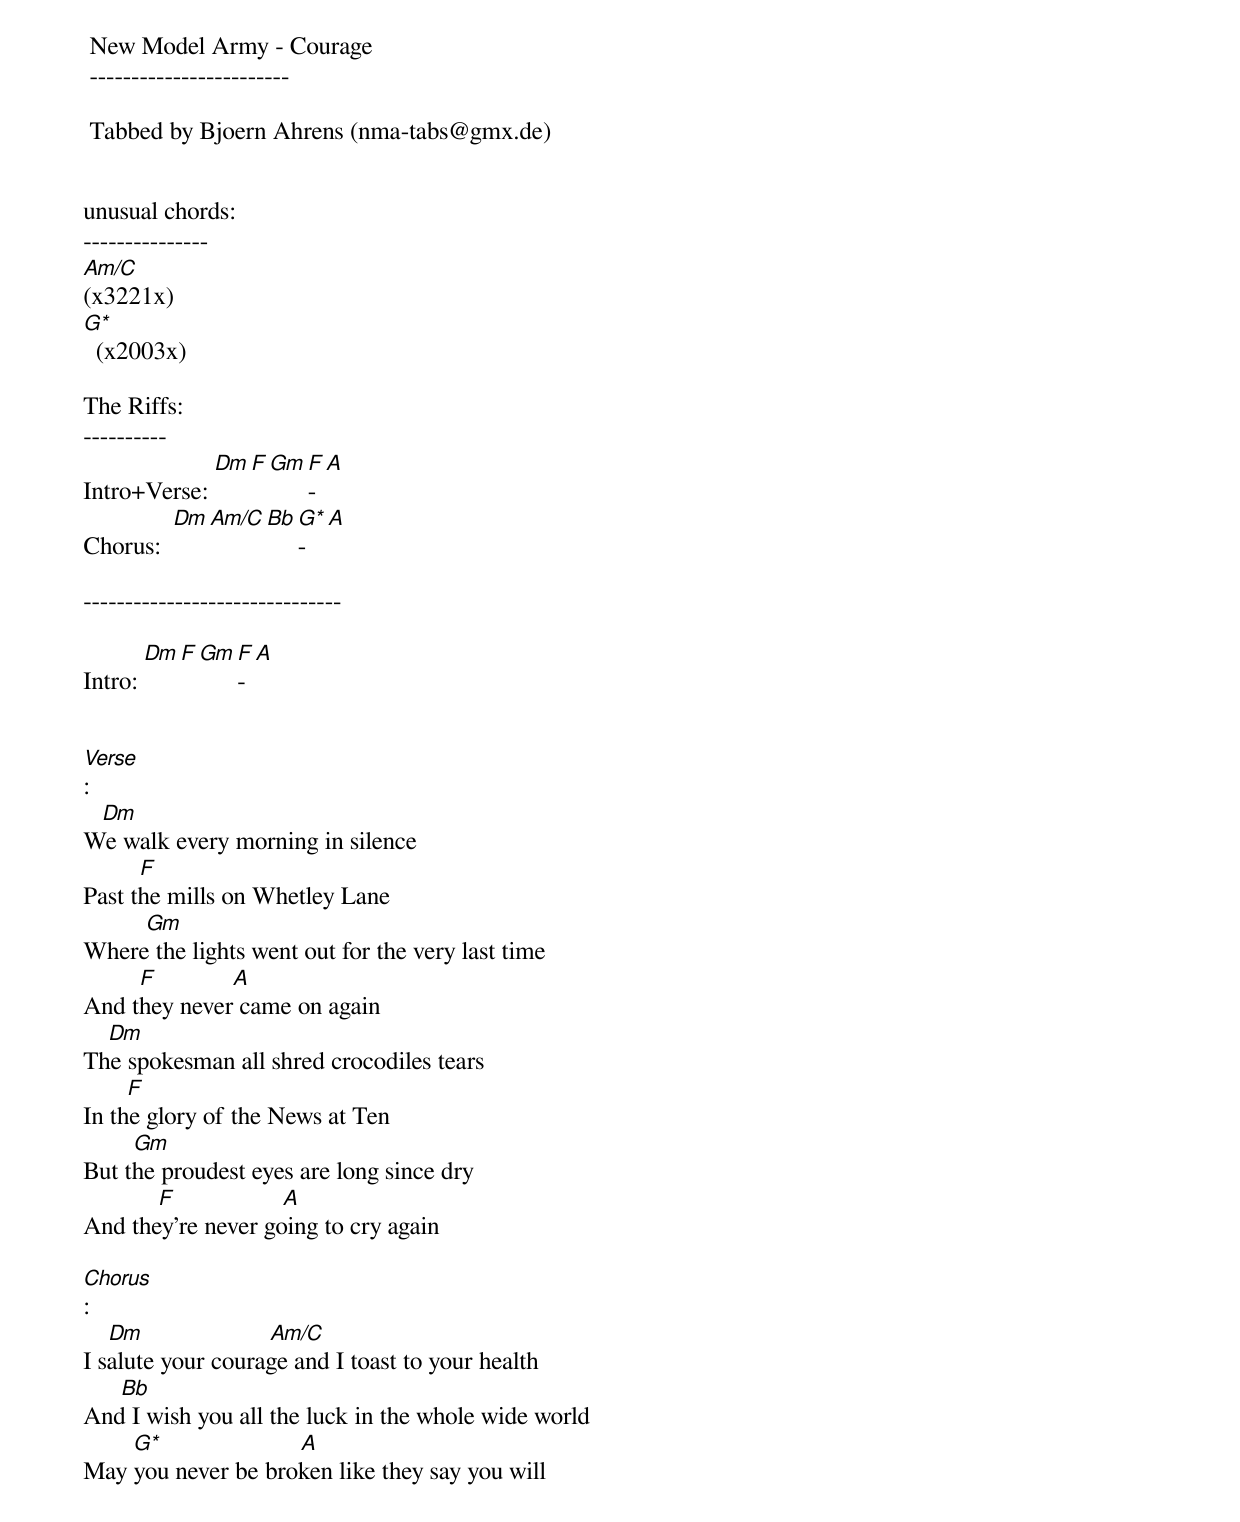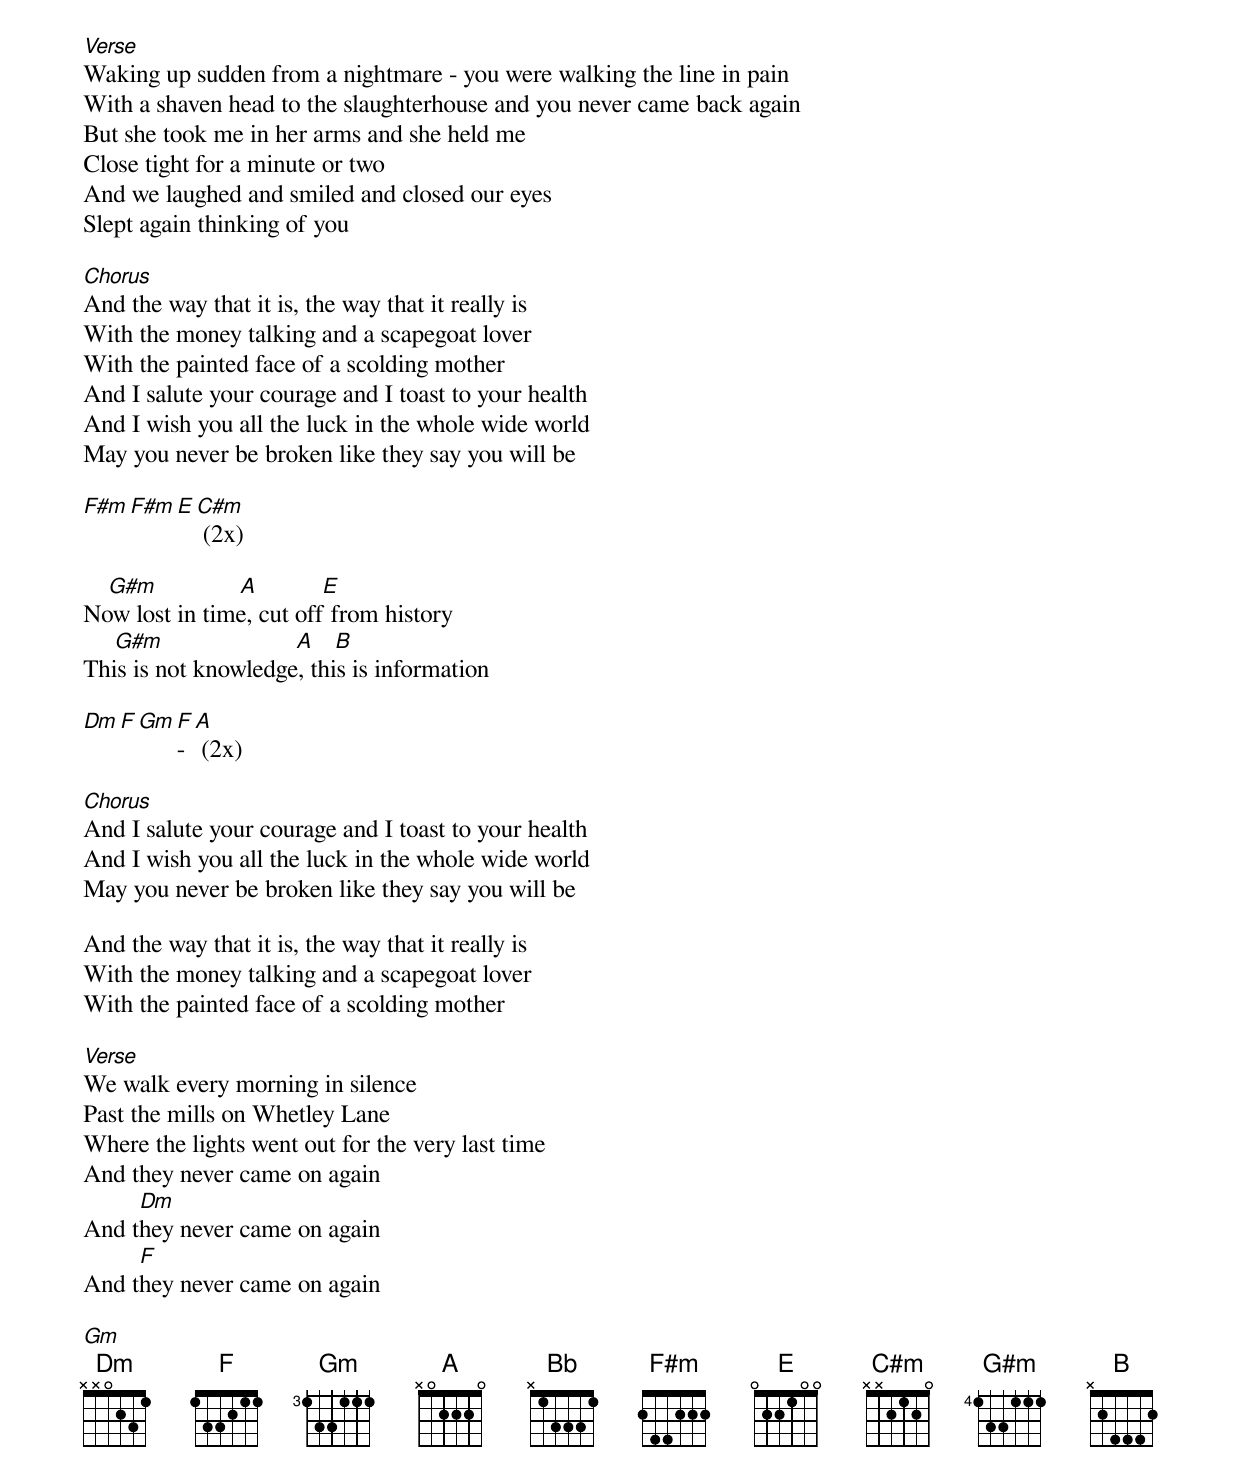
 New Model Army - Courage
 ------------------------

 Tabbed by Bjoern Ahrens (nma-tabs@gmx.de)


unusual chords:
---------------
[Am/C](x3221x)
[G*]  (x2003x)

The Riffs:
----------
Intro+Verse: [Dm][F][Gm][F]-[A]
Chorus:  [Dm][Am/C][Bb][G*]-[A]

-------------------------------

Intro: [Dm][F][Gm][F]-[A]


[Verse]:
   [Dm]
We walk every morning in silence
         [F]
Past the mills on Whetley Lane
          [Gm]
Where the lights went out for the very last time
         [F]            [A]
And they never came on again
    [Dm]
The spokesman all shred crocodiles tears
       [F]
In the glory of the News at Ten
        [Gm]
But the proudest eyes are long since dry
            [F]                 [A]
And they're never going to cry again

[Chorus]:
    [Dm]                    [Am/C]
I salute your courage and I toast to your health
      [Bb]
And I wish you all the luck in the whole wide world
        [G*]                      [A]
May you never be broken like they say you will

[Verse]
Waking up sudden from a nightmare - you were walking the line in pain
With a shaven head to the slaughterhouse and you never came back again
But she took me in her arms and she held me
Close tight for a minute or two
And we laughed and smiled and closed our eyes
Slept again thinking of you

[Chorus]
And the way that it is, the way that it really is
With the money talking and a scapegoat lover
With the painted face of a scolding mother
And I salute your courage and I toast to your health
And I wish you all the luck in the whole wide world
May you never be broken like they say you will be

[F#m][F#m][E][C#m] (2x)

    [G#m]             [A]          [E]
Now lost in time, cut off from history
     [G#m]                     [A]   [B]
This is not knowledge, this is information

[Dm][F][Gm][F]-[A] (2x)

[Chorus]
And I salute your courage and I toast to your health
And I wish you all the luck in the whole wide world
May you never be broken like they say you will be

And the way that it is, the way that it really is
With the money talking and a scapegoat lover
With the painted face of a scolding mother

[Verse]
We walk every morning in silence
Past the mills on Whetley Lane
Where the lights went out for the very last time
And they never came on again
         [Dm]
And they never came on again
         [F]
And they never came on again

[Gm]
